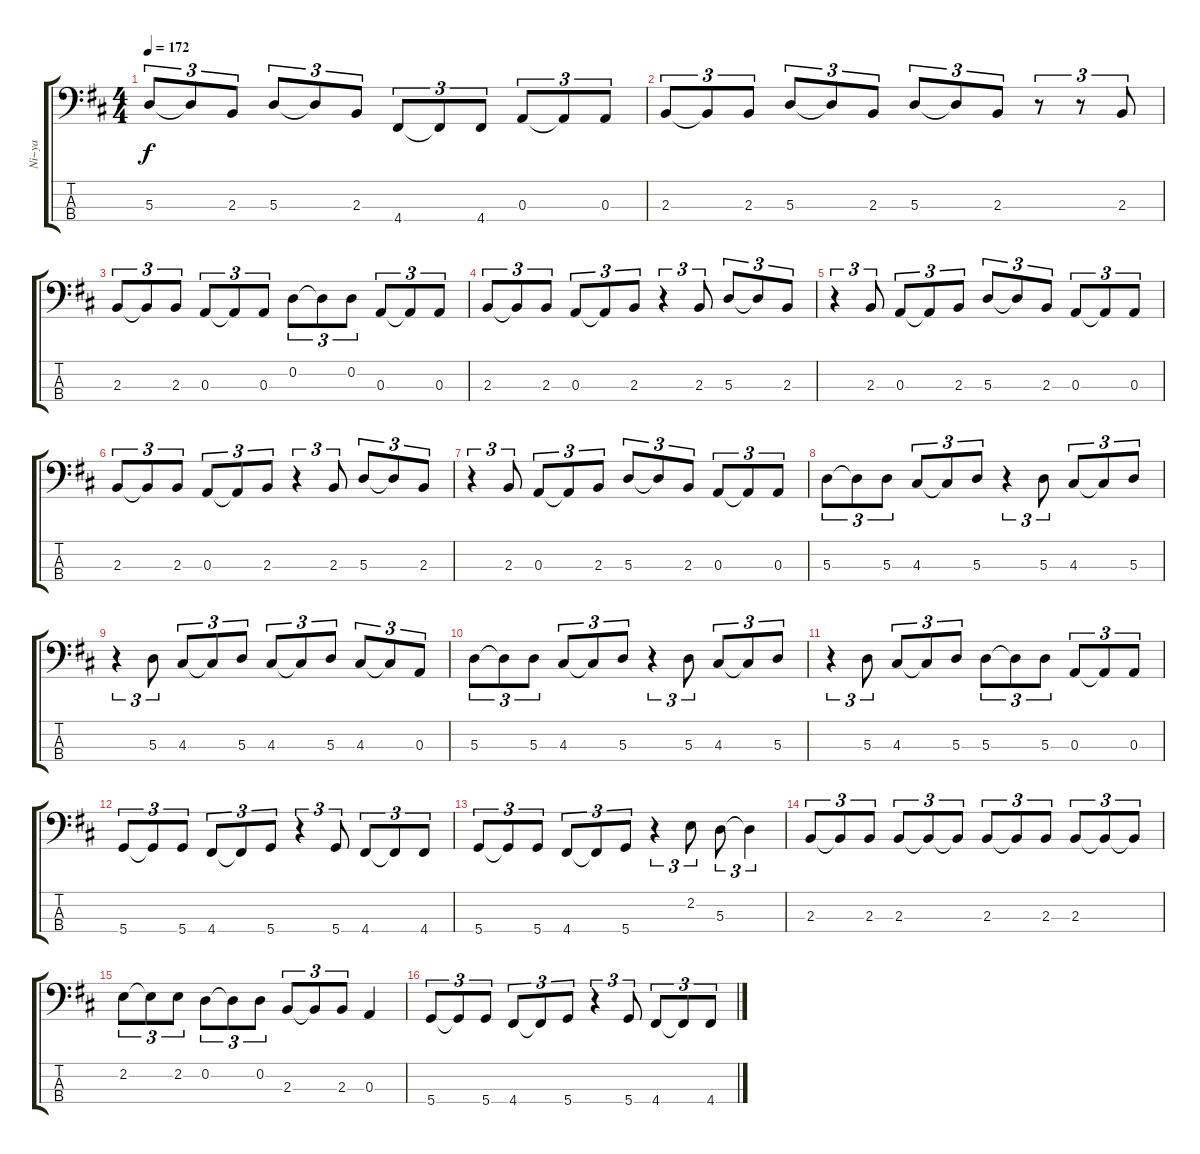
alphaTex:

\track ("Ni~ya" "Ni~ya") {instrument electricbasspick}
\staff {score tabs}
\tuning (G2 D2 A1 D1) {hide}
\ts (4 4)
\tempo 172
\clef f4
\ks bminor
5.3.8{tu (3 2) dy f} 5.3{t}.8{tu (3 2)} 2.3.8{tu (3 2)} 5.3.8{tu (3 2)} 5.3{t}.8{tu (3 2)} 2.3.8{tu (3 2)} 4.4.8{tu (3 2)} 4.4{t}.8{tu (3 2)} 4.4.8{tu (3 2)} 0.3.8{tu (3 2)} 0.3{t}.8{tu (3 2)} 0.3.8{tu (3 2)} |
2.3.8{tu (3 2)} 2.3{t}.8{tu (3 2)} 2.3.8{tu (3 2)} 5.3.8{tu (3 2)} 5.3{t}.8{tu (3 2)} 2.3.8{tu (3 2)} 5.3.8{tu (3 2)} 5.3{t}.8{tu (3 2)} 2.3.8{tu (3 2)} r.8{tu (3 2)} r.8{tu (3 2)} 2.3.8{tu (3 2)} |
2.3.8{tu (3 2)} 2.3{t}.8{tu (3 2)} 2.3.8{tu (3 2)} 0.3.8{tu (3 2)} 0.3{t}.8{tu (3 2)} 0.3.8{tu (3 2)} 0.2.8{tu (3 2)} 0.2{t}.8{tu (3 2)} 0.2.8{tu (3 2)} 0.3.8{tu (3 2)} 0.3{t}.8{tu (3 2)} 0.3.8{tu (3 2)} |
2.3.8{tu (3 2)} 2.3{t}.8{tu (3 2)} 2.3.8{tu (3 2)} 0.3.8{tu (3 2)} 0.3{t}.8{tu (3 2)} 2.3.8{tu (3 2)} r.4{tu (3 2)} 2.3.8{tu (3 2)} 5.3.8{tu (3 2)} 5.3{t}.8{tu (3 2)} 2.3.8{tu (3 2)} |
r.4{tu (3 2)} 2.3.8{tu (3 2)} 0.3.8{tu (3 2)} 0.3{t}.8{tu (3 2)} 2.3.8{tu (3 2)} 5.3.8{tu (3 2)} 5.3{t}.8{tu (3 2)} 2.3.8{tu (3 2)} 0.3.8{tu (3 2)} 0.3{t}.8{tu (3 2)} 0.3.8{tu (3 2)} |
2.3.8{tu (3 2)} 2.3{t}.8{tu (3 2)} 2.3.8{tu (3 2)} 0.3.8{tu (3 2)} 0.3{t}.8{tu (3 2)} 2.3.8{tu (3 2)} r.4{tu (3 2)} 2.3.8{tu (3 2)} 5.3.8{tu (3 2)} 5.3{t}.8{tu (3 2)} 2.3.8{tu (3 2)} |
r.4{tu (3 2)} 2.3.8{tu (3 2)} 0.3.8{tu (3 2)} 0.3{t}.8{tu (3 2)} 2.3.8{tu (3 2)} 5.3.8{tu (3 2)} 5.3{t}.8{tu (3 2)} 2.3.8{tu (3 2)} 0.3.8{tu (3 2)} 0.3{t}.8{tu (3 2)} 0.3.8{tu (3 2)} |
5.3.8{tu (3 2)} 5.3{t}.8{tu (3 2)} 5.3.8{tu (3 2)} 4.3.8{tu (3 2)} 4.3{t}.8{tu (3 2)} 5.3.8{tu (3 2)} r.4{tu (3 2)} 5.3.8{tu (3 2)} 4.3.8{tu (3 2)} 4.3{t}.8{tu (3 2)} 5.3.8{tu (3 2)} |
r.4{tu (3 2)} 5.3.8{tu (3 2)} 4.3.8{tu (3 2)} 4.3{t}.8{tu (3 2)} 5.3.8{tu (3 2)} 4.3.8{tu (3 2)} 4.3{t}.8{tu (3 2)} 5.3.8{tu (3 2)} 4.3.8{tu (3 2)} 4.3{t}.8{tu (3 2)} 0.3.8{tu (3 2)} |
5.3.8{tu (3 2)} 5.3{t}.8{tu (3 2)} 5.3.8{tu (3 2)} 4.3.8{tu (3 2)} 4.3{t}.8{tu (3 2)} 5.3.8{tu (3 2)} r.4{tu (3 2)} 5.3.8{tu (3 2)} 4.3.8{tu (3 2)} 4.3{t}.8{tu (3 2)} 5.3.8{tu (3 2)} |
r.4{tu (3 2)} 5.3.8{tu (3 2)} 4.3.8{tu (3 2)} 4.3{t}.8{tu (3 2)} 5.3.8{tu (3 2)} 5.3.8{tu (3 2)} 5.3{t}.8{tu (3 2)} 5.3.8{tu (3 2)} 0.3.8{tu (3 2)} 0.3{t}.8{tu (3 2)} 0.3.8{tu (3 2)} |
5.4.8{tu (3 2)} 5.4{t}.8{tu (3 2)} 5.4.8{tu (3 2)} 4.4.8{tu (3 2)} 4.4{t}.8{tu (3 2)} 5.4.8{tu (3 2)} r.4{tu (3 2)} 5.4.8{tu (3 2)} 4.4.8{tu (3 2)} 4.4{t}.8{tu (3 2)} 4.4.8{tu (3 2)} |
5.4.8{tu (3 2)} 5.4{t}.8{tu (3 2)} 5.4.8{tu (3 2)} 4.4.8{tu (3 2)} 4.4{t}.8{tu (3 2)} 5.4.8{tu (3 2)} r.4{tu (3 2)} 2.2.8{tu (3 2)} 5.3.8{tu (3 2)} 5.3{t}.4{tu (3 2)} |
2.3.8{tu (3 2)} 2.3{t}.8{tu (3 2)} 2.3.8{tu (3 2)} 2.3.8{tu (3 2)} 2.3{t}.8{tu (3 2)} 2.3{t}.8{tu (3 2)} 2.3.8{tu (3 2)} 2.3{t}.8{tu (3 2)} 2.3.8{tu (3 2)} 2.3.8{tu (3 2)} 2.3{t}.8{tu (3 2)} 2.3{t}.8{tu (3 2)} |
2.2.8{tu (3 2)} 2.2{t}.8{tu (3 2)} 2.2.8{tu (3 2)} 0.2.8{tu (3 2)} 0.2{t}.8{tu (3 2)} 0.2.8{tu (3 2)} 2.3.8{tu (3 2)} 2.3{t}.8{tu (3 2)} 2.3.8{tu (3 2)} 0.3.4 |
5.4.8{tu (3 2)} 5.4{t}.8{tu (3 2)} 5.4.8{tu (3 2)} 4.4.8{tu (3 2)} 4.4{t}.8{tu (3 2)} 5.4.8{tu (3 2)} r.4{tu (3 2)} 5.4.8{tu (3 2)} 4.4.8{tu (3 2)} 4.4{t}.8{tu (3 2)} 4.4.8{tu (3 2)}
